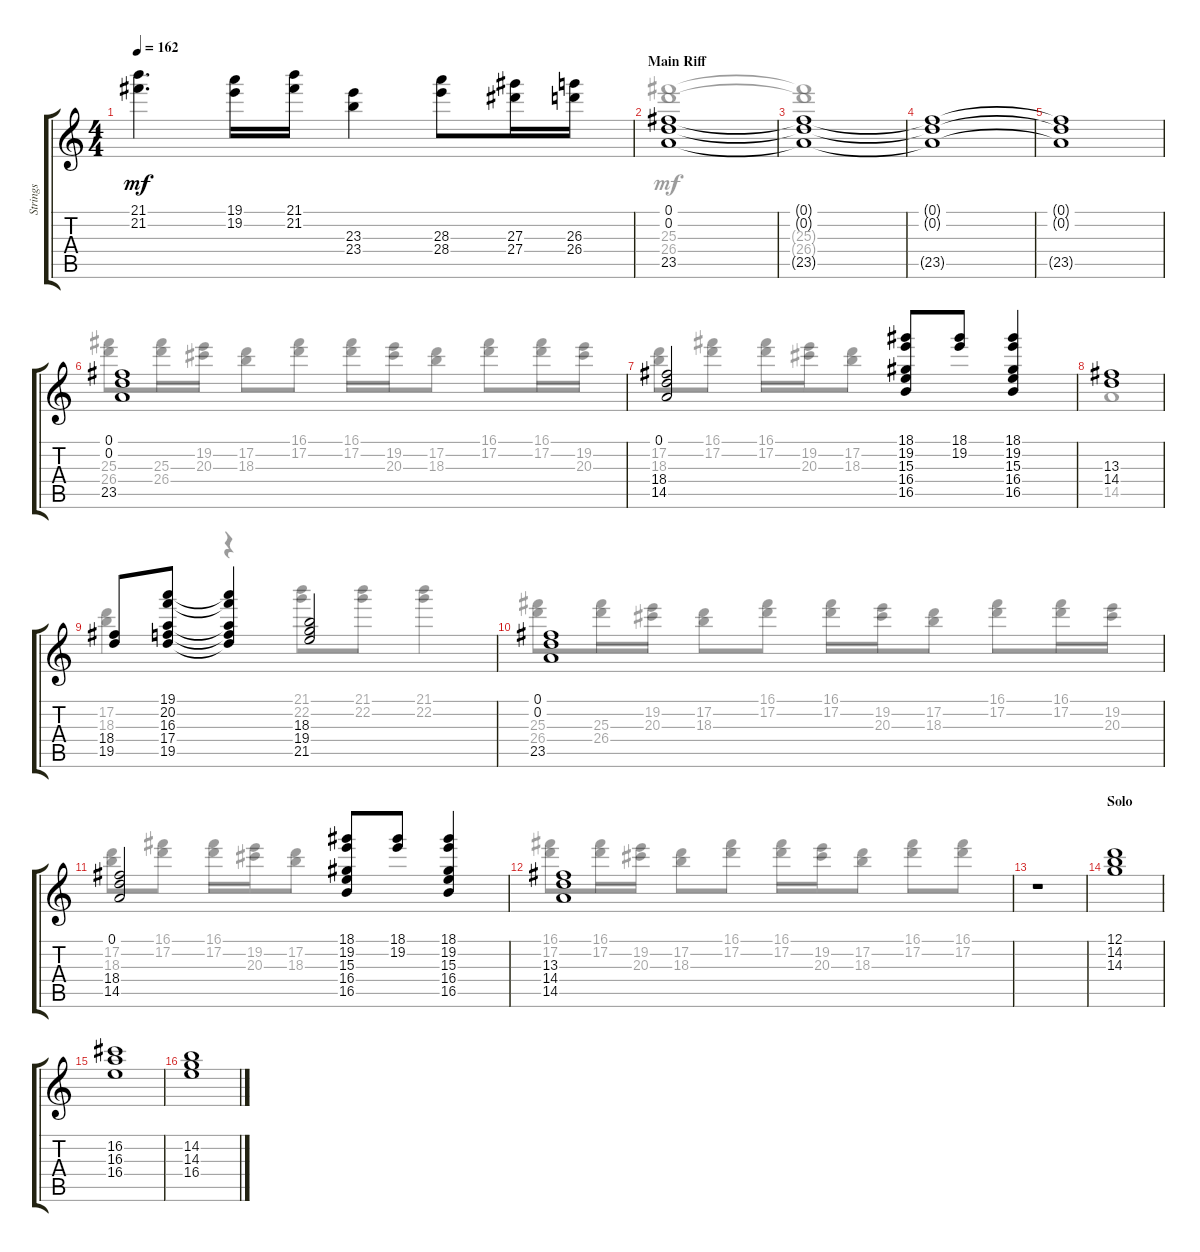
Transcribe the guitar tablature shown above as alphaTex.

\track ("Strings" "Strings") {instrument electricguitarclean}
\staff {score tabs}
\tuning (D4 A3 F3 C3 G2 C2) {hide}
\voice
\ts (4 4)
\tempo 162
\clef g2
\ks aminor
(21.1 21.2).4{d dy mf} (19.1 19.2).16 (21.1 21.2).16 (23.3 23.4).4 (28.3 28.4).8 (27.3 27.4).16 (26.3 26.4).16 |
\section ("" "Main Riff")
(0.1 0.2 23.5).1 |
(0.1{t} 0.2{t} 23.5{t}).1 |
(0.1{t} 0.2{t} 23.5{t}).1 |
(0.1{t} 0.2{t} 23.5{t}).1 |
(0.1 0.2 23.5).1 |
(0.1 18.4 14.5).2 (18.1 19.2 15.3 16.4 16.5).8 (18.1 19.2).8 (18.1 19.2 15.3 16.4 16.5).4 |
(13.3 14.4).1 |
(18.4 19.5).8 (19.1 20.2 16.3 17.4 19.5).8 (19.1{t} 20.2{t} 16.3{t} 17.4{t} 19.5{t}).4 (18.3 19.4 21.5).2 |
(0.1 0.2 23.5).1 |
(0.1 18.4 14.5).2 (18.1 19.2 15.3 16.4 16.5).8 (18.1 19.2).8 (18.1 19.2 15.3 16.4 16.5).4 |
(13.3 14.4 14.5).1 |
r.1 |
\section ("" "Solo")
(12.1 14.2 14.3).1 |
(16.2 16.3 16.4).1 |
(14.2 14.3 16.4).1
\voice
\clef g2
\ottava regular
\simile none
\ks aminor
|
(25.3 26.4).1 |
(25.3{t} 26.4{t}).1 |
|
|
(25.3 26.4).8 (25.3 26.4).16 (19.2 20.3).16 (17.2 18.3).8 (16.1 17.2).8 (16.1 17.2).16 (19.2 20.3).16 (17.2 18.3).8 (16.1 17.2).8 (16.1 17.2).16 (19.2 20.3).16 |
(17.2 18.3).8 (16.1 17.2).8 (16.1 17.2).16 (19.2 20.3).16 (17.2 18.3).8 |
14.5.1 |
(17.2 18.3).4 r.4 (21.1 22.2).8 (21.1 22.2).8 (21.1 22.2).4 |
(25.3 26.4).8 (25.3 26.4).16 (19.2 20.3).16 (17.2 18.3).8 (16.1 17.2).8 (16.1 17.2).16 (19.2 20.3).16 (17.2 18.3).8 (16.1 17.2).8 (16.1 17.2).16 (19.2 20.3).16 |
(17.2 18.3).8 (16.1 17.2).8 (16.1 17.2).16 (19.2 20.3).16 (17.2 18.3).8 |
(16.1 17.2).8 (16.1 17.2).16 (19.2 20.3).16 (17.2 18.3).8 (16.1 17.2).8 (16.1 17.2).16 (19.2 20.3).16 (17.2 18.3).8 (16.1 17.2).8 (16.1 17.2).8 |
|
|
|
